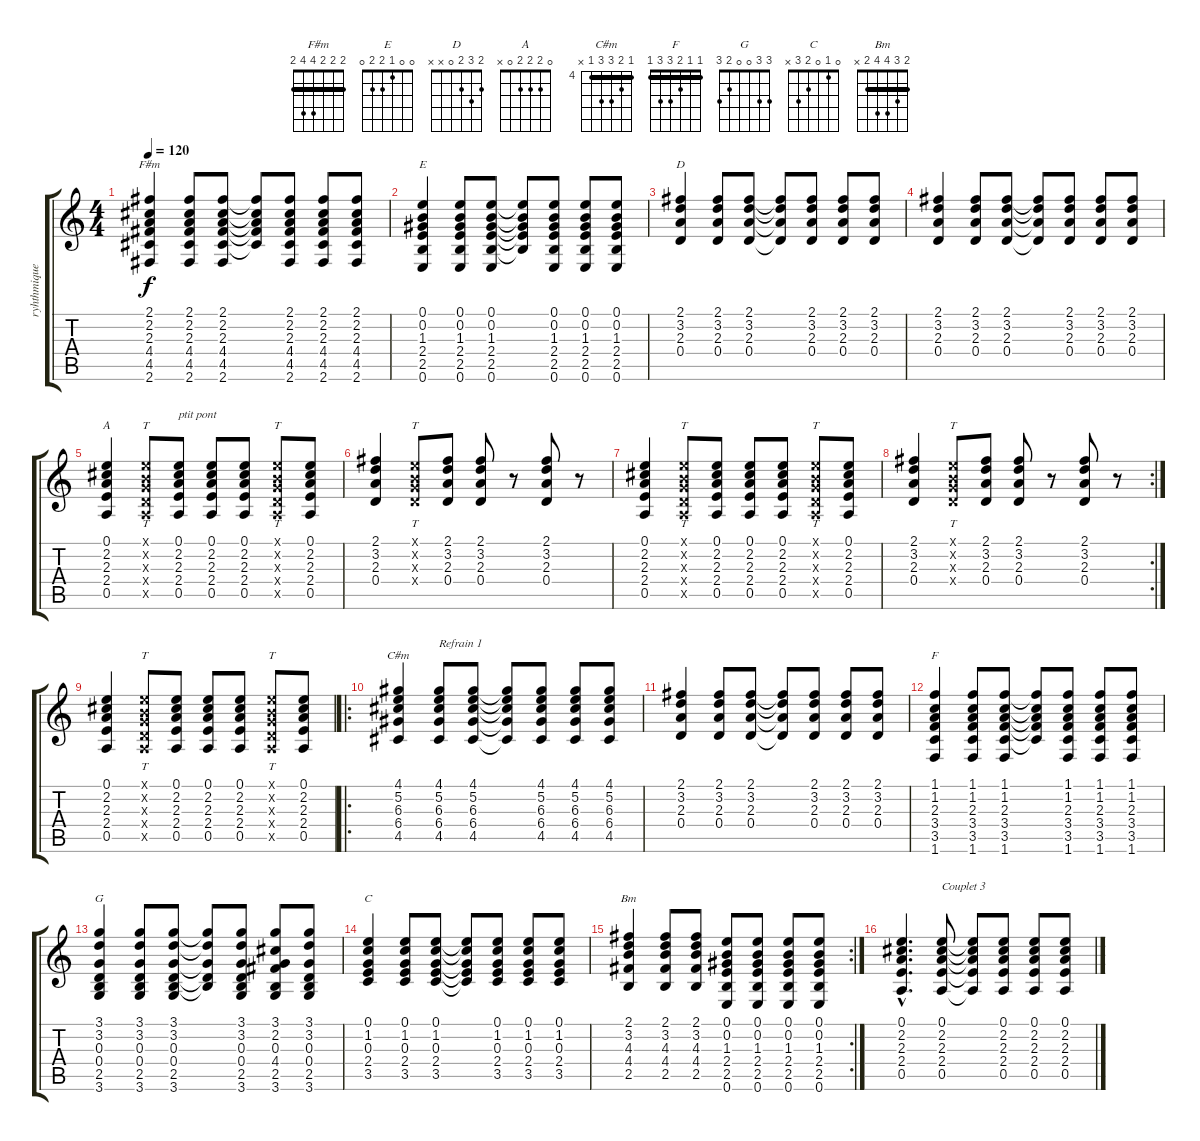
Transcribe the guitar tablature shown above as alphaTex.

\track ("ryhthmique" "ryhthmique") {instrument acousticguitarnylon}
\staff {score tabs}
\tuning (E4 B3 G3 D3 A2 E2) {hide}
\chord ("F#m" 2 2 2 4 4 2) {barre 2}
\chord ("E" 0 0 1 2 2 0)
\chord ("D" 2 3 2 0 x x)
\chord ("A" 0 2 2 2 0 x)
\chord ("C#m" 4 5 6 6 4 x) {firstfret 4 barre 4}
\chord ("F" 1 1 2 3 3 1) {barre 1}
\chord ("G" 3 3 0 0 2 3)
\chord ("C" 0 1 0 2 3 x)
\chord ("Bm" 2 3 4 4 2 x) {barre 2}
\ts (4 4)
\tempo 120
\clef g2
\ks c
(2.1 2.2 2.3 4.4 4.5 2.6).4{ch "F#m" dy f} (2.1 2.2 2.3 4.4 4.5 2.6).8 (2.1 2.2 2.3 4.4 4.5 2.6).8 (2.1{t} 2.2{t} 2.3{t} 4.4{t} 4.5{t}).8 (2.1 2.2 2.3 4.4 4.5 2.6).8 (2.1 2.2 2.3 4.4 4.5 2.6).8 (2.1 2.2 2.3 4.4 4.5 2.6).8 |
(0.1 0.2 1.3 2.4 2.5 0.6).4{ch "E"} (0.1 0.2 1.3 2.4 2.5 0.6).8 (0.1 0.2 1.3 2.4 2.5 0.6).8 (0.1{t} 0.2{t} 1.3{t} 2.4{t} 2.5{t}).8 (0.1 0.2 1.3 2.4 2.5 0.6).8 (0.1 0.2 1.3 2.4 2.5 0.6).8 (0.1 0.2 1.3 2.4 2.5 0.6).8 |
(2.1 3.2 2.3 0.4).4{ch "D"} (2.1 3.2 2.3 0.4).8 (2.1 3.2 2.3 0.4).8 (2.1{t} 3.2{t} 2.3{t} 0.4{t}).8 (2.1 3.2 2.3 0.4).8 (2.1 3.2 2.3 0.4).8 (2.1 3.2 2.3 0.4).8 |
(2.1 3.2 2.3 0.4).4 (2.1 3.2 2.3 0.4).8 (2.1 3.2 2.3 0.4).8 (2.1{t} 3.2{t} 2.3{t} 0.4{t}).8 (2.1 3.2 2.3 0.4).8 (2.1 3.2 2.3 0.4).8 (2.1 3.2 2.3 0.4).8 |
(0.1 2.2 2.3 2.4 0.5).4{ch "A"} (0.1{x} 0.2{x} 0.3{x} 0.4{x} 0.5{x}).8{tt} (0.1 2.2 2.3 2.4 0.5).8{txt "ptit pont"} (0.1 2.2 2.3 2.4 0.5).8 (0.1 2.2 2.3 2.4 0.5).8 (0.1{x} 0.2{x} 0.3{x} 0.4{x} 0.5{x}).8{tt} (0.1 2.2 2.3 2.4 0.5).8 |
(2.1 3.2 2.3 0.4).4 (0.1{x} 0.2{x} 0.3{x} 0.4{x}).8{tt} (2.1 3.2 2.3 0.4).8 (2.1 3.2 2.3 0.4).8 r.8 (2.1 3.2 2.3 0.4).8 r.8 |
(0.1 2.2 2.3 2.4 0.5).4 (0.1{x} 0.2{x} 0.3{x} 0.4{x} 0.5{x}).8{tt} (0.1 2.2 2.3 2.4 0.5).8 (0.1 2.2 2.3 2.4 0.5).8 (0.1 2.2 2.3 2.4 0.5).8 (0.1{x} 0.2{x} 0.3{x} 0.4{x} 0.5{x}).8{tt} (0.1 2.2 2.3 2.4 0.5).8 |
\rc 2
(2.1 3.2 2.3 0.4).4 (0.1{x} 0.2{x} 0.3{x} 0.4{x}).8{tt} (2.1 3.2 2.3 0.4).8 (2.1 3.2 2.3 0.4).8 r.8 (2.1 3.2 2.3 0.4).8 r.8 |
(0.1 2.2 2.3 2.4 0.5).4 (0.1{x} 0.2{x} 0.3{x} 0.4{x} 0.5{x}).8{tt} (0.1 2.2 2.3 2.4 0.5).8 (0.1 2.2 2.3 2.4 0.5).8 (0.1 2.2 2.3 2.4 0.5).8 (0.1{x} 0.2{x} 0.3{x} 0.4{x} 0.5{x}).8{tt} (0.1 2.2 2.3 2.4 0.5).8 |
\ro
(4.1 5.2 6.3 6.4 4.5).4{ch "C#m"} (4.1 5.2 6.3 6.4 4.5).8{txt "Refrain 1"} (4.1 5.2 6.3 6.4 4.5).8 (4.1{t} 5.2{t} 6.3{t} 6.4{t} 4.5{t}).8 (4.1 5.2 6.3 6.4 4.5).8 (4.1 5.2 6.3 6.4 4.5).8 (4.1 5.2 6.3 6.4 4.5).8 |
(2.1 3.2 2.3 0.4).4 (2.1 3.2 2.3 0.4).8 (2.1 3.2 2.3 0.4).8 (2.1{t} 3.2{t} 2.3{t} 0.4{t}).8 (2.1 3.2 2.3 0.4).8 (2.1 3.2 2.3 0.4).8 (2.1 3.2 2.3 0.4).8 |
(1.1 1.2 2.3 3.4 3.5 1.6).4{ch "F"} (1.1 1.2 2.3 3.4 3.5 1.6).8 (1.1 1.2 2.3 3.4 3.5 1.6).8 (1.1{t} 1.2{t} 2.3{t} 3.4{t} 3.5{t}).8 (1.1 1.2 2.3 3.4 3.5 1.6).8 (1.1 1.2 2.3 3.4 3.5 1.6).8 (1.1 1.2 2.3 3.4 3.5 1.6).8 |
(3.1 3.2 0.3 0.4 2.5 3.6).4{ch "G"} (3.1 3.2 0.3 0.4 2.5 3.6).8 (3.1 3.2 0.3 0.4 2.5 3.6).8 (3.1{t} 3.2{t} 0.3{t} 0.4{t} 2.5{t}).8 (3.1 3.2 0.3 0.4 2.5 3.6).8 (3.1 2.2 0.3 4.4 2.5 3.6).8 (3.1 3.2 0.3 0.4 2.5 3.6).8 |
(0.1 1.2 0.3 2.4 3.5).4{ch "C"} (0.1 1.2 0.3 2.4 3.5).8 (0.1 1.2 0.3 2.4 3.5).8 (0.1{t} 1.2{t} 0.3{t} 2.4{t} 3.5{t}).8 (0.1 1.2 0.3 2.4 3.5).8 (0.1 1.2 0.3 2.4 3.5).8 (0.1 1.2 0.3 2.4 3.5).8 |
\rc 2
(2.1 3.2 4.3 4.4 2.5).4{ch "Bm"} (2.1 3.2 4.3 4.4 2.5).8 (2.1 3.2 4.3 4.4 2.5).8 (0.1 0.2 1.3 2.4 2.5 0.6).8 (0.1 0.2 1.3 2.4 2.5 0.6).8 (0.1 0.2 1.3 2.4 2.5 0.6).8 (0.1 0.2 1.3 2.4 2.5 0.6).8 |
(0.1{hac} 2.2{hac} 2.3{hac} 2.4{hac} 0.5{hac}).4{d} (0.1 2.2 2.3 2.4 0.5).8{txt "Couplet 3"} (0.1{t} 2.2{t} 2.3{t} 2.4{t} 0.5{t}).8 (0.1 2.2 2.3 2.4 0.5).8 (0.1 2.2 2.3 2.4 0.5).8 (0.1 2.2 2.3 2.4 0.5).8
